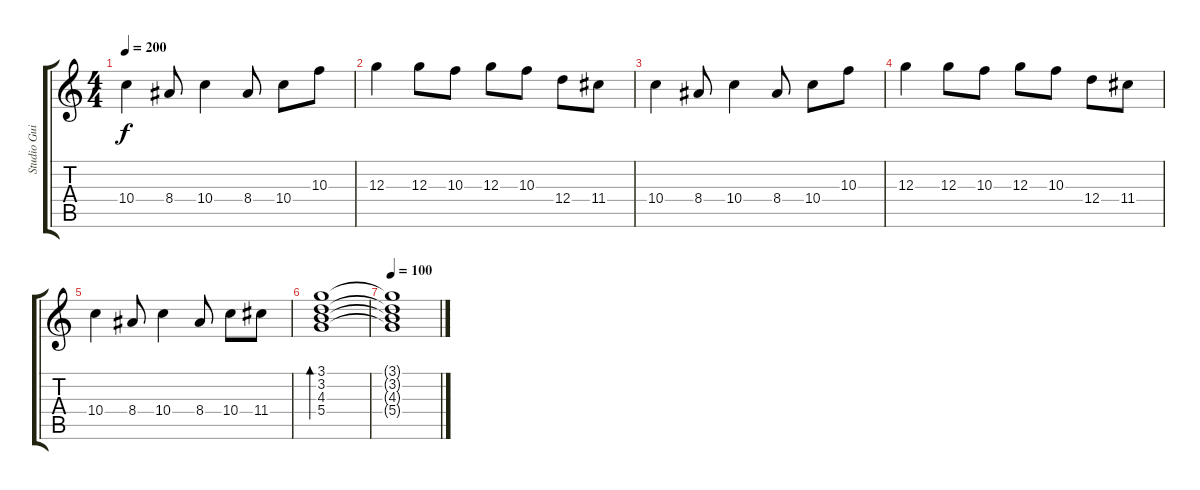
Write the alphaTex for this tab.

\track ("Studio Guitars" "Studio Gui") {instrument overdrivenguitar}
\staff {score tabs}
\tuning (E4 B3 G3 D3 A2 E2) {hide}
\ts (4 4)
\tempo 200
\clef g2
\ks c
10.4.4{dy f} 8.4.8 10.4.4 8.4.8 10.4.8 10.3.8 |
12.3.4 12.3.8 10.3.8 12.3.8 10.3.8 12.4.8 11.4.8 |
10.4.4 8.4.8 10.4.4 8.4.8 10.4.8 10.3.8 |
12.3.4 12.3.8 10.3.8 12.3.8 10.3.8 12.4.8 11.4.8 |
10.4.4 8.4.8 10.4.4 8.4.8 10.4.8 11.4.8 |
(3.1 3.2 4.3 5.4).1{bd 480 volume 9} |
\tempo 100
(3.1{t} 3.2{t} 4.3{t} 5.4{t}).1
